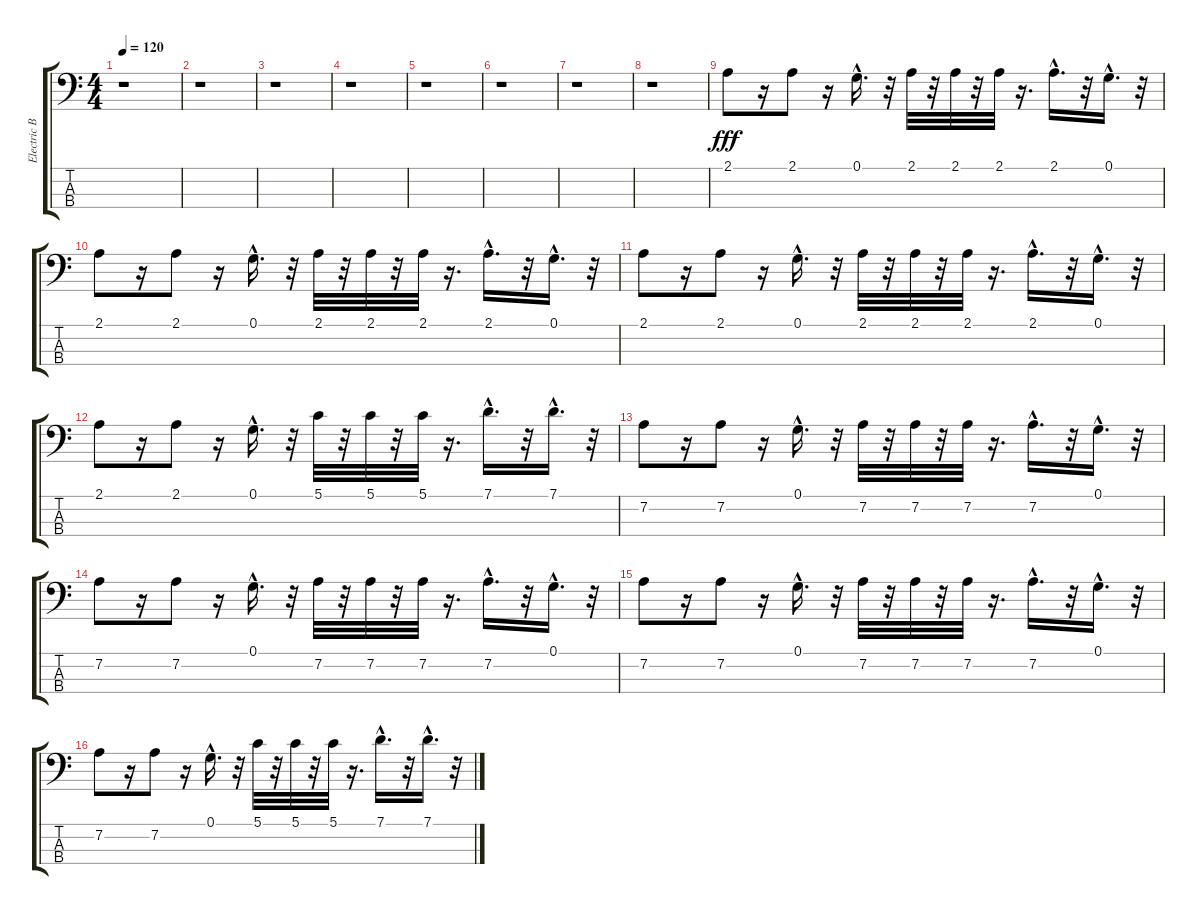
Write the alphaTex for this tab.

\track ("Electric Bass" "Electric B") {instrument electricbassfinger}
\staff {score tabs}
\tuning (G2 D2 A1 E1) {hide}
\ts (4 4)
\tempo 120
\clef f4
\ks c
r.1{dy fff} |
r.1 |
r.1 |
r.1 |
r.1 |
r.1 |
r.1 |
r.1 |
2.1.8 r.16 2.1.8 r.16 0.1{hac}.16{d} r.32 2.1.32 r.32 2.1.32 r.32 2.1.32 r.16{d} 2.1{hac}.16{d} r.32 0.1{hac}.16{d} r.32 |
2.1.8 r.16 2.1.8 r.16 0.1{hac}.16{d} r.32 2.1.32 r.32 2.1.32 r.32 2.1.32 r.16{d} 2.1{hac}.16{d} r.32 0.1{hac}.16{d} r.32 |
2.1.8 r.16 2.1.8 r.16 0.1{hac}.16{d} r.32 2.1.32 r.32 2.1.32 r.32 2.1.32 r.16{d} 2.1{hac}.16{d} r.32 0.1{hac}.16{d} r.32 |
2.1.8 r.16 2.1.8 r.16 0.1{hac}.16{d} r.32 5.1.32 r.32 5.1.32 r.32 5.1.32 r.16{d} 7.1{hac}.16{d} r.32 7.1{hac}.16{d} r.32 |
7.2.8 r.16 7.2.8 r.16 0.1{hac}.16{d} r.32 7.2.32 r.32 7.2.32 r.32 7.2.32 r.16{d} 7.2{hac}.16{d} r.32 0.1{hac}.16{d} r.32 |
7.2.8 r.16 7.2.8 r.16 0.1{hac}.16{d} r.32 7.2.32 r.32 7.2.32 r.32 7.2.32 r.16{d} 7.2{hac}.16{d} r.32 0.1{hac}.16{d} r.32 |
7.2.8 r.16 7.2.8 r.16 0.1{hac}.16{d} r.32 7.2.32 r.32 7.2.32 r.32 7.2.32 r.16{d} 7.2{hac}.16{d} r.32 0.1{hac}.16{d} r.32 |
7.2.8 r.16 7.2.8 r.16 0.1{hac}.16{d} r.32 5.1.32 r.32 5.1.32 r.32 5.1.32 r.16{d} 7.1{hac}.16{d} r.32 7.1{hac}.16{d} r.32
